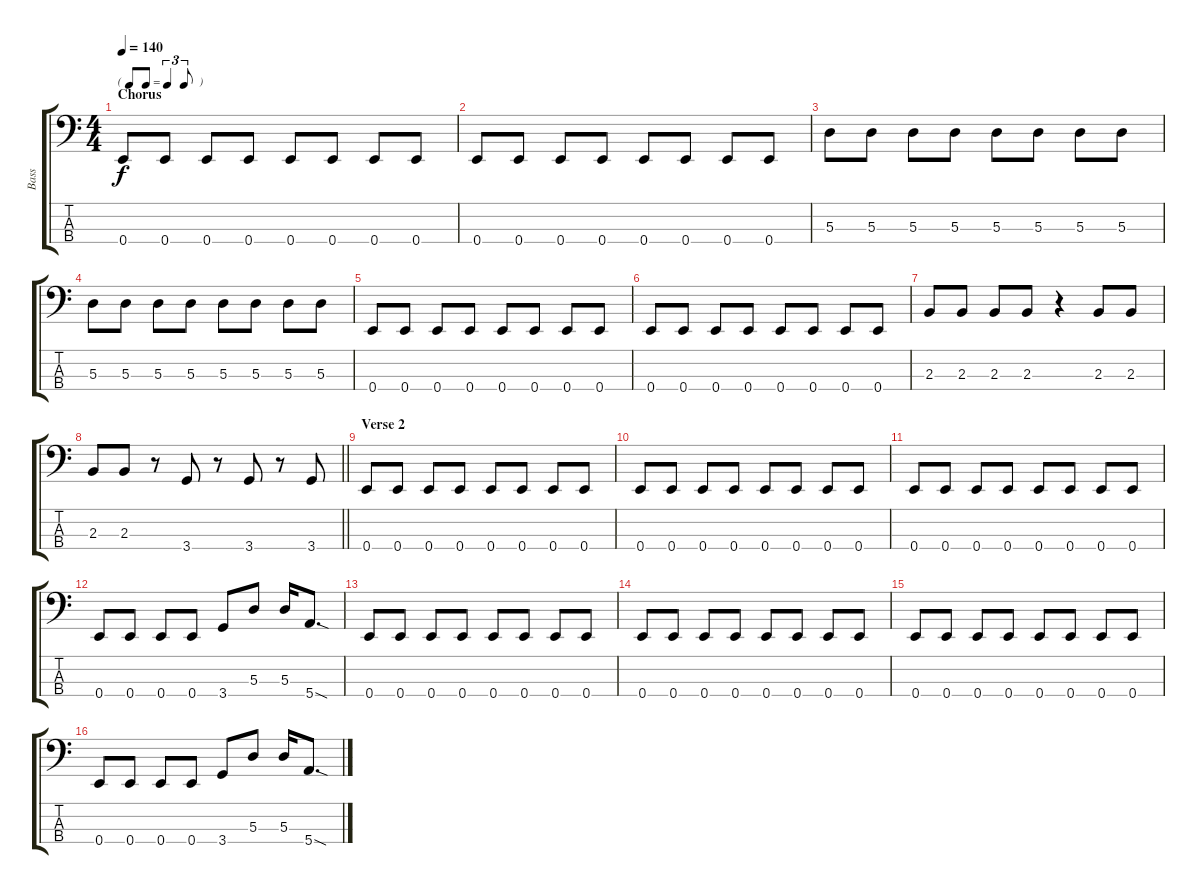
\track ("Bass" "Bass") {instrument electricbasspick}
\staff {score tabs}
\tuning (G2 D2 A1 E1) {hide}
\ts (4 4)
\tf triplet8th
\section ("" "Chorus")
\tempo 140
\clef f4
\ks c
0.4.8{dy f} 0.4.8 0.4.8 0.4.8 0.4.8 0.4.8 0.4.8 0.4.8 |
0.4.8 0.4.8 0.4.8 0.4.8 0.4.8 0.4.8 0.4.8 0.4.8 |
5.3.8 5.3.8 5.3.8 5.3.8 5.3.8 5.3.8 5.3.8 5.3.8 |
5.3.8 5.3.8 5.3.8 5.3.8 5.3.8 5.3.8 5.3.8 5.3.8 |
0.4.8 0.4.8 0.4.8 0.4.8 0.4.8 0.4.8 0.4.8 0.4.8 |
0.4.8 0.4.8 0.4.8 0.4.8 0.4.8 0.4.8 0.4.8 0.4.8 |
2.3.8 2.3.8 2.3.8 2.3.8 r.4 2.3.8 2.3.8 |
\barLineRight lightlight
2.3.8 2.3.8 r.8 3.4.8 r.8 3.4.8 r.8 3.4.8 |
\section ("" "Verse 2")
0.4.8 0.4.8 0.4.8 0.4.8 0.4.8 0.4.8 0.4.8 0.4.8 |
0.4.8 0.4.8 0.4.8 0.4.8 0.4.8 0.4.8 0.4.8 0.4.8 |
0.4.8 0.4.8 0.4.8 0.4.8 0.4.8 0.4.8 0.4.8 0.4.8 |
0.4.8 0.4.8 0.4.8 0.4.8 3.4.8 5.3.8 5.3.16 5.4{sod}.8{d} |
0.4.8 0.4.8 0.4.8 0.4.8 0.4.8 0.4.8 0.4.8 0.4.8 |
0.4.8 0.4.8 0.4.8 0.4.8 0.4.8 0.4.8 0.4.8 0.4.8 |
0.4.8 0.4.8 0.4.8 0.4.8 0.4.8 0.4.8 0.4.8 0.4.8 |
0.4.8 0.4.8 0.4.8 0.4.8 3.4.8 5.3.8 5.3.16 5.4{sod}.8{d}
